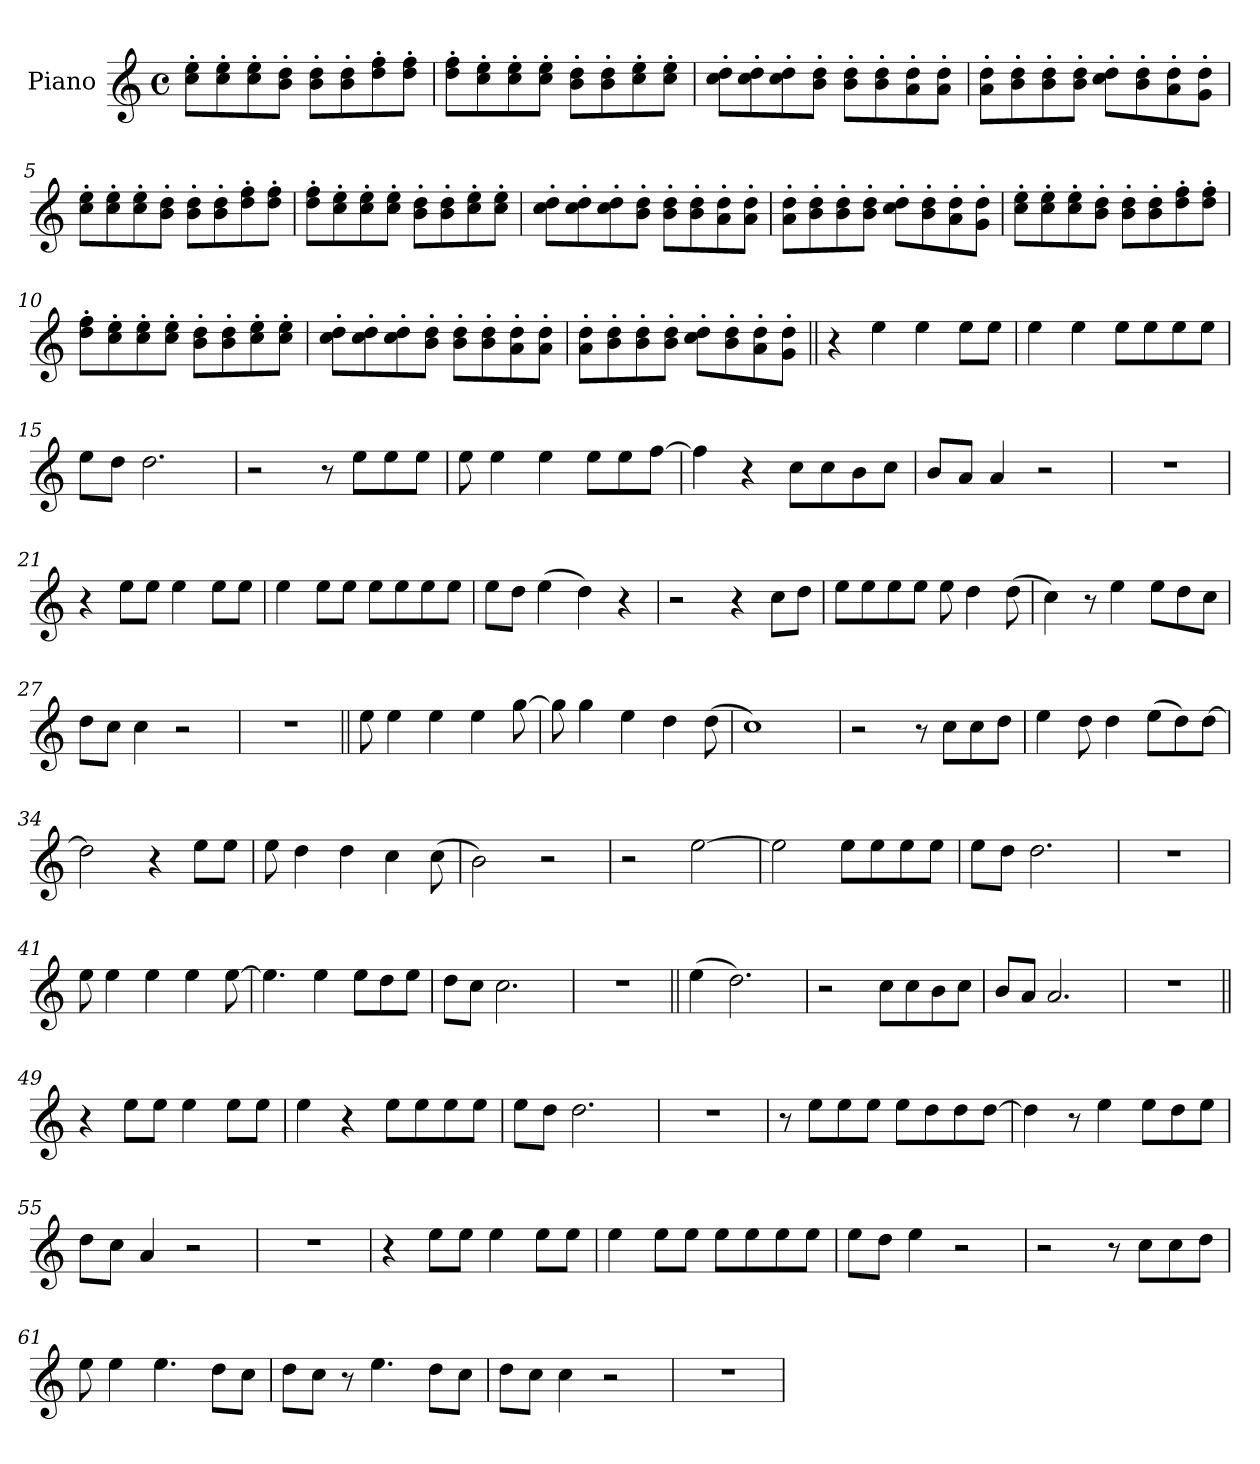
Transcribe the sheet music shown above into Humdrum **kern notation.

**kern
*part1
*staff1
*I"Piano
*I'Pno.
*clefG2
*k[]
*M4/4
*met(c)
*MM160
=1
8cc!' 8ee!'L
8cc!' 8ee!'
8cc!' 8ee!'
8b!' 8dd!'J
8b!' 8dd!'L
8b!' 8dd!'
8dd!' 8ff!'
8dd!' 8ff!'J
=2
8dd!' 8ff!'L
8cc!' 8ee!'
8cc!' 8ee!'
8cc!' 8ee!'J
8b!' 8dd!'L
8b!' 8dd!'
8cc!' 8ee!'
8cc!' 8ee!'J
=3
8cc!' 8dd!'L
8cc!' 8dd!'
8cc!' 8dd!'
8b!' 8dd!'J
8b!' 8dd!'L
8b!' 8dd!'
8a!' 8dd!'
8a!' 8dd!'J
=4
8a!' 8dd!'L
8b!' 8dd!'
8b!' 8dd!'
8b!' 8dd!'J
8cc!' 8dd!'L
8b!' 8dd!'
8a!' 8dd!'
8g!' 8dd!'J
=5
8cc!' 8ee!'L
8cc!' 8ee!'
8cc!' 8ee!'
8b!' 8dd!'J
8b!' 8dd!'L
8b!' 8dd!'
8dd!' 8ff!'
8dd!' 8ff!'J
=6
8dd!' 8ff!'L
8cc!' 8ee!'
8cc!' 8ee!'
8cc!' 8ee!'J
8b!' 8dd!'L
8b!' 8dd!'
8cc!' 8ee!'
8cc!' 8ee!'J
=7
8cc!' 8dd!'L
8cc!' 8dd!'
8cc!' 8dd!'
8b!' 8dd!'J
8b!' 8dd!'L
8b!' 8dd!'
8a!' 8dd!'
8a!' 8dd!'J
=8
8a!' 8dd!'L
8b!' 8dd!'
8b!' 8dd!'
8b!' 8dd!'J
8cc!' 8dd!'L
8b!' 8dd!'
8a!' 8dd!'
8g!' 8dd!'J
=9
8cc!' 8ee!'L
8cc!' 8ee!'
8cc!' 8ee!'
8b!' 8dd!'J
8b!' 8dd!'L
8b!' 8dd!'
8dd!' 8ff!'
8dd!' 8ff!'J
=10
8dd!' 8ff!'L
8cc!' 8ee!'
8cc!' 8ee!'
8cc!' 8ee!'J
8b!' 8dd!'L
8b!' 8dd!'
8cc!' 8ee!'
8cc!' 8ee!'J
=11
8cc!' 8dd!'L
8cc!' 8dd!'
8cc!' 8dd!'
8b!' 8dd!'J
8b!' 8dd!'L
8b!' 8dd!'
8a!' 8dd!'
8a!' 8dd!'J
=12
8a!' 8dd!'L
8b!' 8dd!'
8b!' 8dd!'
8b!' 8dd!'J
8cc!' 8dd!'L
8b!' 8dd!'
8a!' 8dd!'
8g!' 8dd!'J
=13||
4r
4ee
4ee
8eeL
8eeJ
=14
4ee
4ee
8eeL
8ee
8ee
8eeJ
=15
8eeL
8ddJ
2.dd
=16
2r
8r
8eeL
8ee
8eeJ
=17
8ee
4ee
4ee
8eeL
8ee
[8ffJ
=18
4ff]
4r
8ccL
8cc
8b
8ccJ
=19
8bL
8aJ
4a
2r
=20
1r
=21
4r
8eeL
8eeJ
4ee
8eeL
8eeJ
=22
4ee
8eeL
8eeJ
8eeL
8ee
8ee
8eeJ
=23
8eeL
8ddJ
(4ee
4dd)
4r
=24
2r
4r
8ccL
8ddJ
=25
8eeL
8ee
8ee
8eeJ
8ee
4dd
(8dd
=26
4cc)
8r
4ee
8eeL
8dd
8ccJ
=27
8ddL
8ccJ
4cc
2r
=28
1r
=29||
8ee
4ee
4ee
4ee
[8gg
=30
8gg]
4gg
4ee
4dd
(8dd
=31
1cc)
=32
2r
8r
8ccL
8cc
8ddJ
=33
4ee
8dd
4dd
(8eeL
8dd)
[8ddJ
=34
2dd]
4r
8eeL
8eeJ
=35
8ee
4dd
4dd
4cc
(8cc
=36
2b)
2r
=37
2r
[2ee
=38
2ee]
8eeL
8ee
8ee
8eeJ
=39
8eeL
8ddJ
2.dd
=40
1r
=41
8ee
4ee
4ee
4ee
[8ee
=42
4.ee]
4ee
8eeL
8dd
8eeJ
=43
8ddL
8ccJ
2.cc
=44
1r
=45||
(4ee
2.dd)
=46
2r
8ccL
8cc
8b
8ccJ
=47
8bL
8aJ
2.a
=48
1r
=49||
4r
8eeL
8eeJ
4ee
8eeL
8eeJ
=50
4ee
4r
8eeL
8ee
8ee
8eeJ
=51
8eeL
8ddJ
2.dd
=52
1r
=53
8r
8eeL
8ee
8eeJ
8eeL
8dd
8dd
[8ddJ
=54
4dd]
8r
4ee
8eeL
8dd
8eeJ
=55
8ddL
8ccJ
4a
2r
=56
1r
=57
4r
8eeL
8eeJ
4ee
8eeL
8eeJ
=58
4ee
8eeL
8eeJ
8eeL
8ee
8ee
8eeJ
=59
8eeL
8ddJ
4ee
2r
=60
2r
8r
8ccL
8cc
8ddJ
=61
8ee
4ee
4.ee
8ddL
8ccJ
=62
8ddL
8ccJ
8r
4.ee
8ddL
8ccJ
=63
8ddL
8ccJ
4cc
2r
=64
1r
=
*-
